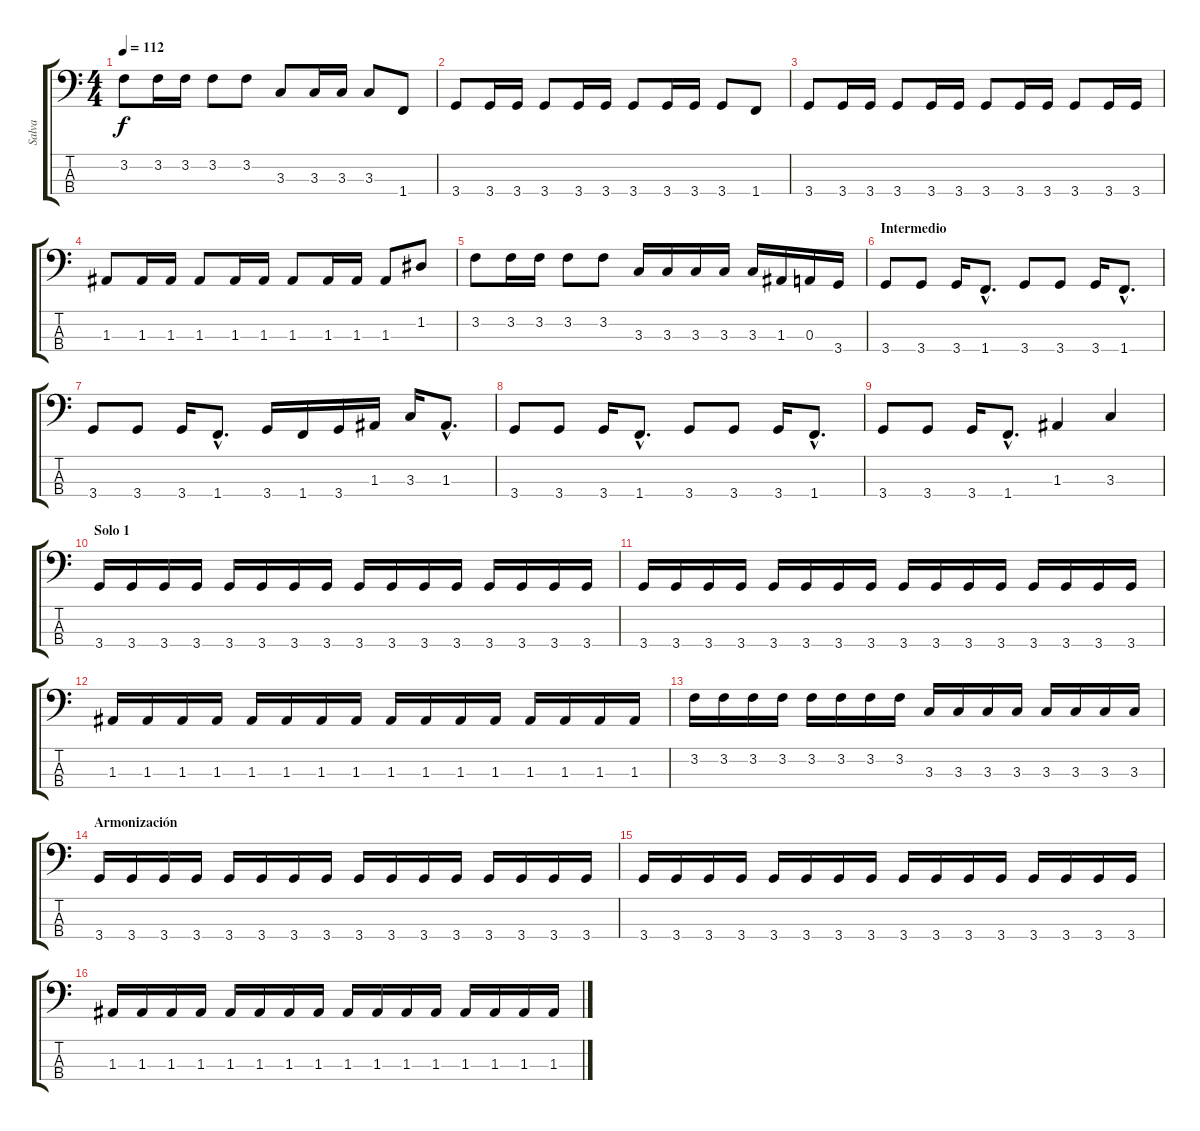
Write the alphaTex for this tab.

\track ("Salva" "Salva") {instrument electricbassfinger}
\staff {score tabs}
\tuning (G2 D2 A1 E1) {hide}
\ts (4 4)
\tempo 112
\clef f4
\ks c
3.2.8{dy f} 3.2.16 3.2.16 3.2.8 3.2.8 3.3.8 3.3.16 3.3.16 3.3.8 1.4.8 |
3.4.8 3.4.16 3.4.16 3.4.8 3.4.16 3.4.16 3.4.8 3.4.16 3.4.16 3.4.8 1.4.8 |
3.4.8 3.4.16 3.4.16 3.4.8 3.4.16 3.4.16 3.4.8 3.4.16 3.4.16 3.4.8 3.4.16 3.4.16 |
1.3.8 1.3.16 1.3.16 1.3.8 1.3.16 1.3.16 1.3.8 1.3.16 1.3.16 1.3.8 1.2.8 |
3.2.8 3.2.16 3.2.16 3.2.8 3.2.8 3.3.16 3.3.16 3.3.16 3.3.16 3.3.16 1.3.16 0.3.16 3.4.16 |
\section ("" "Intermedio")
3.4.8 3.4.8 3.4.16 1.4{hac}.8{d} 3.4.8 3.4.8 3.4.16 1.4{hac}.8{d} |
3.4.8 3.4.8 3.4.16 1.4{hac}.8{d} 3.4.16 1.4.16 3.4.16 1.3.16 3.3.16 1.3{hac}.8{d} |
3.4.8 3.4.8 3.4.16 1.4{hac}.8{d} 3.4.8 3.4.8 3.4.16 1.4{hac}.8{d} |
3.4.8 3.4.8 3.4.16 1.4{hac}.8{d} 1.3.4 3.3.4 |
\section ("" "Solo 1")
3.4.16 3.4.16 3.4.16 3.4.16 3.4.16 3.4.16 3.4.16 3.4.16 3.4.16 3.4.16 3.4.16 3.4.16 3.4.16 3.4.16 3.4.16 3.4.16 |
3.4.16 3.4.16 3.4.16 3.4.16 3.4.16 3.4.16 3.4.16 3.4.16 3.4.16 3.4.16 3.4.16 3.4.16 3.4.16 3.4.16 3.4.16 3.4.16 |
1.3.16 1.3.16 1.3.16 1.3.16 1.3.16 1.3.16 1.3.16 1.3.16 1.3.16 1.3.16 1.3.16 1.3.16 1.3.16 1.3.16 1.3.16 1.3.16 |
3.2.16 3.2.16 3.2.16 3.2.16 3.2.16 3.2.16 3.2.16 3.2.16 3.3.16 3.3.16 3.3.16 3.3.16 3.3.16 3.3.16 3.3.16 3.3.16 |
\section ("" "Armonización")
3.4.16 3.4.16 3.4.16 3.4.16 3.4.16 3.4.16 3.4.16 3.4.16 3.4.16 3.4.16 3.4.16 3.4.16 3.4.16 3.4.16 3.4.16 3.4.16 |
3.4.16 3.4.16 3.4.16 3.4.16 3.4.16 3.4.16 3.4.16 3.4.16 3.4.16 3.4.16 3.4.16 3.4.16 3.4.16 3.4.16 3.4.16 3.4.16 |
1.3.16 1.3.16 1.3.16 1.3.16 1.3.16 1.3.16 1.3.16 1.3.16 1.3.16 1.3.16 1.3.16 1.3.16 1.3.16 1.3.16 1.3.16 1.3.16
